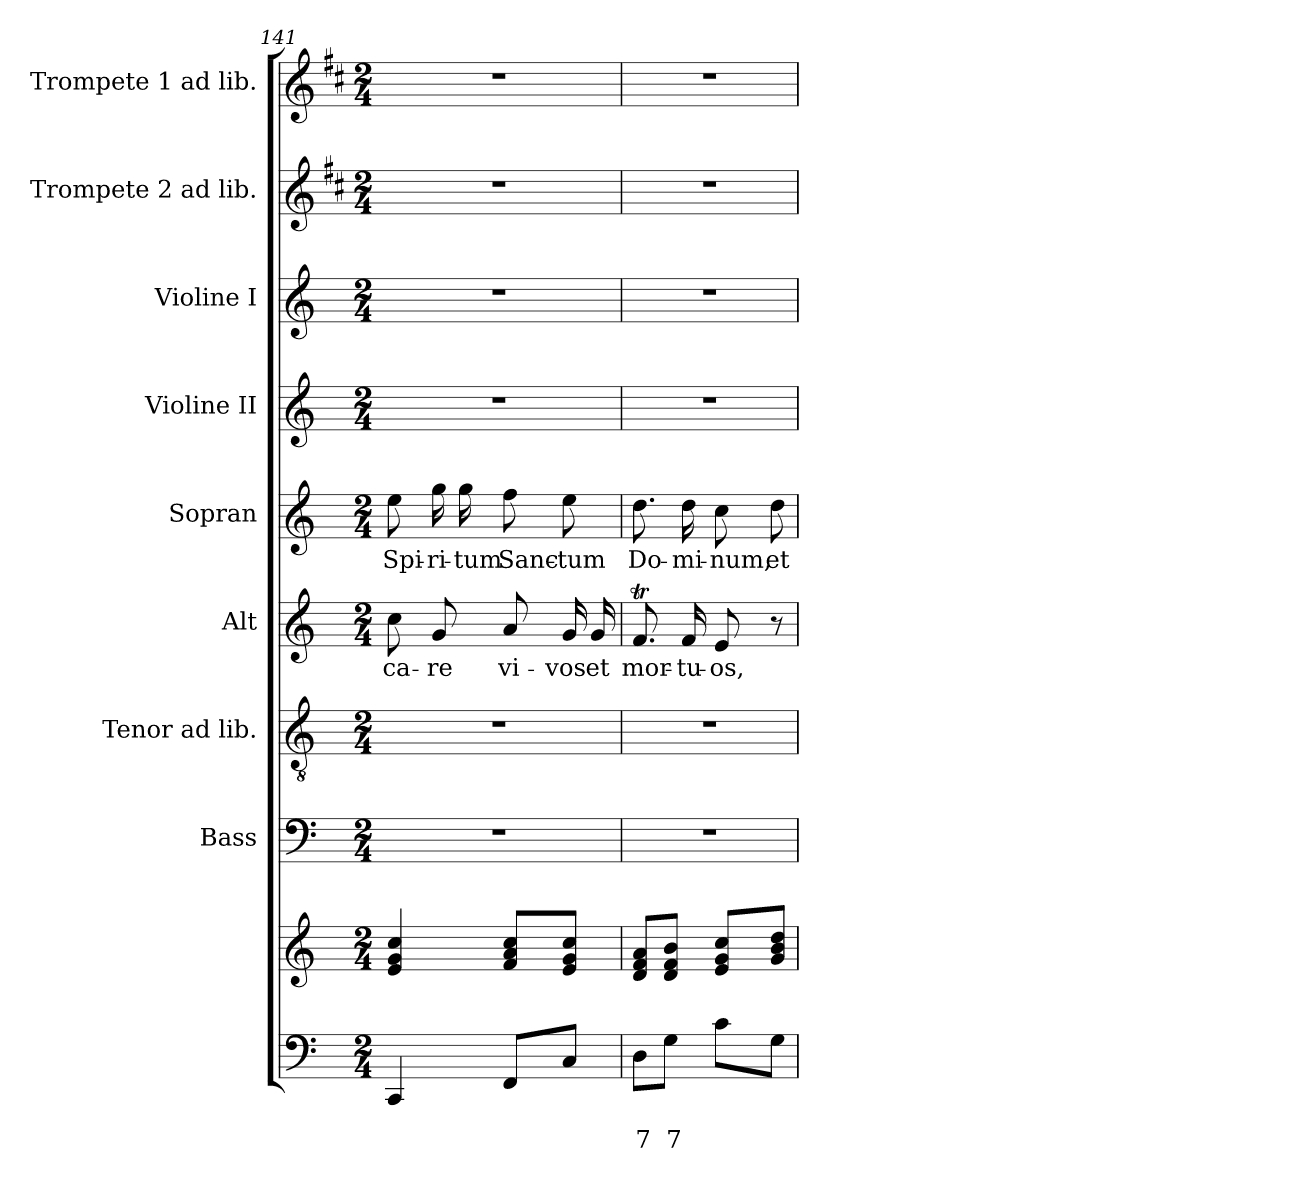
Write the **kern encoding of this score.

**kern	**text	**text	**kern	**kern	**kern	**kern	**text	**kern	**text	**kern	**kern	**kern	**kern
*part9	*part9	*part9	*part9	*part8	*part7	*part6	*part6	*part5	*part5	*part4	*part3	*part2	*part1
*staff10	*staff10	*staff10	*staff9	*staff8	*staff7	*staff6	*staff6	*staff5	*staff5	*staff4	*staff3	*staff2	*staff1
*	*	*	*	*I"Bass	*I"Tenor ad lib.	*I"Alt	*	*I"Sopran	*	*I"Violine II	*I"Violine I	*I"Trompete 2 ad lib.	*I"Trompete 1 ad lib.
*	*	*	*	*I'B.	*I'T.	*I'A.	*	*I'S.	*	*I'Vl. II	*I'Vl. I	*I'Trp. 2	*I'Trp. 1
*clefF4	*	*	*clefG2	*clefF4	*clefGv2	*clefG2	*	*clefG2	*	*clefG2	*clefG2	*clefG2	*clefG2
*	*	*	*	*	*	*	*	*	*	*	*	*ITrd1c2	*ITrd1c2
*k[]	*	*	*k[]	*k[]	*k[]	*k[]	*	*k[]	*	*k[]	*k[]	*k[]	*k[]
*C:	*	*	*C:	*C:	*C:	*C:	*	*C:	*	*C:	*C:	*C:	*C:
*M2/4	*	*	*M2/4	*M2/4	*M2/4	*M2/4	*	*M2/4	*	*M2/4	*M2/4	*M2/4	*M2/4
=141	=141	=141	=141	=141	=141	=141	=141	=141	=141	=141	=141	=141	=141
!	!	!	!	!	!	!	!LO:LY:b	!	!LO:LY:b	!	!	!	!
4CC/	.	.	4e/ 4g/ 4cc/	2r	2r	8cc\	-ca-	8ee\	Spi-	2r	2r	2r	2r
!	!	!	!	!	!	!	!LO:LY:b	!	!LO:LY:b	!	!	!	!
.	.	.	.	.	.	8g/	-re	16gg\	-ri-	.	.	.	.
!	!	!	!	!	!	!	!	!	!LO:LY:b	!	!	!	!
.	.	.	.	.	.	.	.	16gg\	-tum	.	.	.	.
!	!	!	!	!	!	!	!LO:LY:b	!	!LO:LY:b	!	!	!	!
8FF/L	.	.	8f/ 8a/ 8cc/L	.	.	8a/	vi-	8ff\	Sanc-	.	.	.	.
!	!	!	!	!	!	!	!LO:LY:b	!	!LO:LY:b	!	!	!	!
8C/J	.	.	8e/ 8g/ 8cc/J	.	.	16g/	-vos	8ee\	-tum	.	.	.	.
!	!	!	!	!	!	!	!LO:LY:b	!	!	!	!	!	!
.	.	.	.	.	.	16g/	et	.	.	.	.	.	.
!!LO:PB:g=z
=142	=142	=142	=142	=142	=142	=142	=142	=142	=142	=142	=142	=142	=142
!	!	!LO:LY:b	!	!	!	!	!LO:LY:b	!	!LO:LY:b	!	!	!	!
8D\L	.	7	8d/ 8f/ 8a/L	2r	2r	8.fT/	mor-	8.dd\	Do-	2r	2r	2r	2r
!	!	!LO:LY:b	!	!	!	!	!	!	!	!	!	!	!
8G\J	.	7	8d/ 8f/ 8b/J	.	.	.	.	.	.	.	.	.	.
!	!	!	!	!	!	!	!LO:LY:b	!	!LO:LY:b	!	!	!	!
.	.	.	.	.	.	16f/	-tu-	16dd\	-mi-	.	.	.	.
!	!	!	!	!	!	!	!LO:LY:b	!	!LO:LY:b	!	!	!	!
8c\L	.	.	8e/ 8g/ 8cc/L	.	.	8e/	-os,	8cc\	-num,	.	.	.	.
!	!	!	!	!	!	!	!	!	!LO:LY:b	!	!	!	!
8G\J	.	.	8g/ 8b/ 8dd/J	.	.	8r	.	8dd\	et	.	.	.	.
=	=	=	=	=	=	=	=	=	=	=	=	=	=
*-	*-	*-	*-	*-	*-	*-	*-	*-	*-	*-	*-	*-	*-
